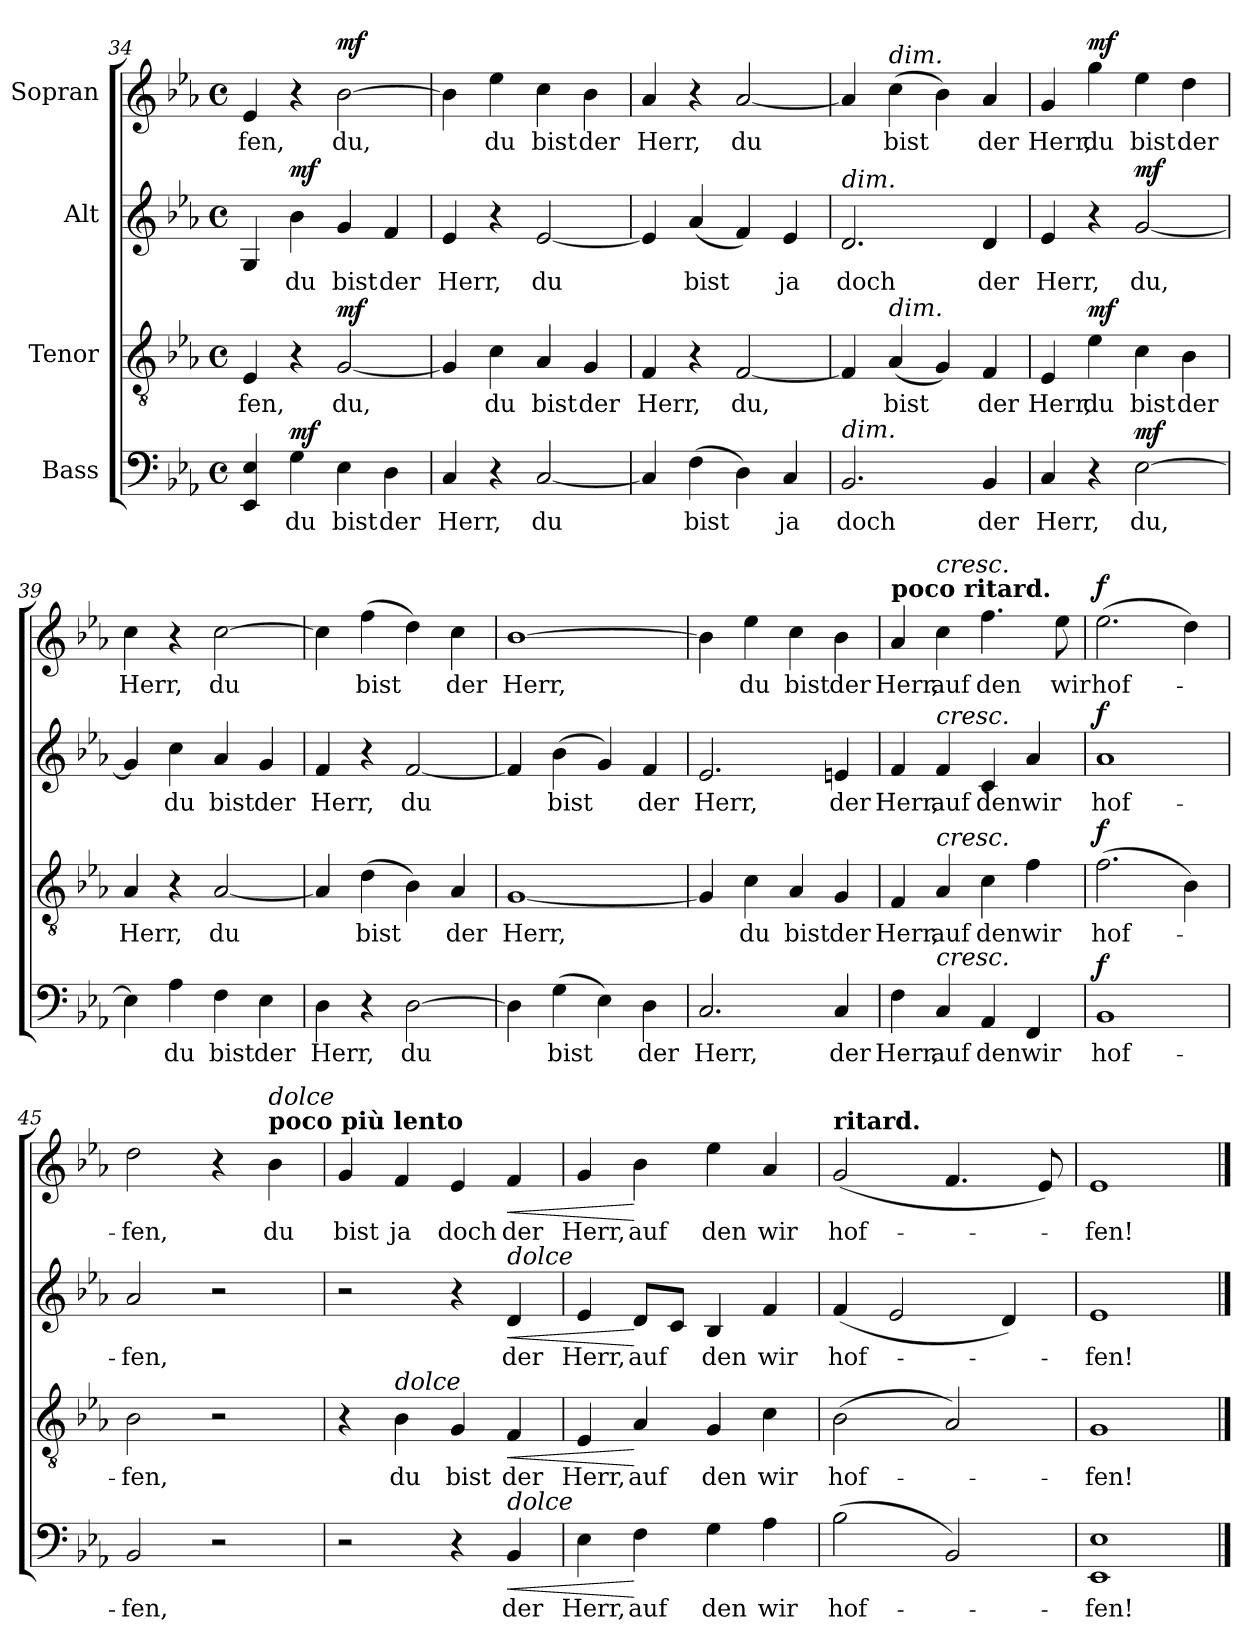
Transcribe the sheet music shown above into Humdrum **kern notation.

**kern	**text	**dynam	**kern	**text	**dynam	**kern	**text	**dynam	**kern	**text	**dynam
*part4	*part4	*part4	*part3	*part3	*part3	*part2	*part2	*part2	*part1	*part1	*part1
*staff4	*staff4	*staff4	*staff3	*staff3	*staff3	*staff2	*staff2	*staff2	*staff1	*staff1	*staff1
*I"Bass	*	*	*I"Tenor	*	*	*I"Alt	*	*	*I"Sopran	*	*
*clefF4	*	*	*clefGv2	*	*	*clefG2	*	*	*clefG2	*	*
*k[b-e-a-]	*	*	*k[b-e-a-]	*	*	*k[b-e-a-]	*	*	*k[b-e-a-]	*	*
*M4/4	*	*	*M4/4	*	*	*M4/4	*	*	*M4/4	*	*
*met(c)	*	*	*met(c)	*	*	*met(c)	*	*	*met(c)	*	*
=34	=34	=34	=34	=34	=34	=34	=34	=34	=34	=34	=34
!	!	!	!	!LO:LY:b	!	!	!	!	!	!LO:LY:b	!
4EE-/ 4E-/	.	.	4E-/	-fen,	.	4G/	.	.	4e-/	-fen,	.
!	!LO:LY:b	!LO:DY:a	!	!	!	!	!LO:LY:b	!LO:DY:a	!	!	!
4G\	du	mf	4r	.	.	4b-\	du	mf	4r	.	.
!	!LO:LY:b	!	!	!LO:LY:b	!LO:DY:a	!	!LO:LY:b	!	!	!LO:LY:b	!LO:DY:a
4E-\	bist	.	[2G/	du,	mf	4g/	bist	.	[2b-\	du,	mf
!	!LO:LY:b	!	!	!	!	!	!LO:LY:b	!	!	!	!
4D\	der	.	.	.	.	4f/	der	.	.	.	.
=35	=35	=35	=35	=35	=35	=35	=35	=35	=35	=35	=35
!	!LO:LY:b	!	!	!	!	!	!LO:LY:b	!	!	!	!
4C/	Herr,	.	4G/]	.	.	4e-/	Herr,	.	4b-\]	.	.
!	!	!	!	!LO:LY:b	!	!	!	!	!	!LO:LY:b	!
4r	.	.	4c\	du	.	4r	.	.	4ee-\	du	.
!	!LO:LY:b	!	!	!LO:LY:b	!	!	!LO:LY:b	!	!	!LO:LY:b	!
[2C/	du	.	4A-/	bist	.	[2e-/	du	.	4cc\	bist	.
!	!	!	!	!LO:LY:b	!	!	!	!	!	!LO:LY:b	!
.	.	.	4G/	der	.	.	.	.	4b-\	der	.
=36	=36	=36	=36	=36	=36	=36	=36	=36	=36	=36	=36
!	!	!	!	!LO:LY:b	!	!	!	!	!	!LO:LY:b	!
4C/]	.	.	4F/	Herr,	.	4e-/]	.	.	4a-/	Herr,	.
!	!LO:LY:b	!	!	!	!	!	!LO:LY:b	!	!	!	!
(4F\	bist	.	4r	.	.	(4a-/	bist	.	4r	.	.
!	!	!	!	!LO:LY:b	!	!	!	!	!	!LO:LY:b	!
4D\)	.	.	[2F/	du,	.	4f/)	.	.	[2a-/	du	.
!	!LO:LY:b	!	!	!	!	!	!LO:LY:b	!	!	!	!
4C/	ja	.	.	.	.	4e-/	ja	.	.	.	.
!!LO:PB:g=z
=37	=37	=37	=37	=37	=37	=37	=37	=37	=37	=37	=37
!	!	!	!	!	!	!LO:TX:a:i:t=dim.	!	!	!	!	!
!LO:TX:a:i:t=dim.	!	!	!	!	!	!	!	!	!	!	!
!	!LO:LY:b	!	!	!	!	!	!LO:LY:b	!	!	!	!
2.BB-/	doch	.	4F/]	.	.	2.d/	doch	.	4a-/]	.	.
!	!	!	!	!	!	!	!	!	!LO:TX:a:i:t=dim.	!	!
!	!	!	!LO:TX:a:i:t=dim.	!	!	!	!	!	!	!	!
!	!	!	!	!LO:LY:b	!	!	!	!	!	!LO:LY:b	!
.	.	.	(4A-/	bist	.	.	.	.	(4cc\	bist	.
.	.	.	4G/)	.	.	.	.	.	4b-\)	.	.
!	!LO:LY:b	!	!	!LO:LY:b	!	!	!LO:LY:b	!	!	!LO:LY:b	!
4BB-/	der	.	4F/	der	.	4d/	der	.	4a-/	der	.
=38	=38	=38	=38	=38	=38	=38	=38	=38	=38	=38	=38
!	!LO:LY:b	!	!	!LO:LY:b	!	!	!LO:LY:b	!	!	!LO:LY:b	!
4C/	Herr,	.	4E-/	Herr,	.	4e-/	Herr,	.	4g/	Herr,	.
!	!	!	!	!LO:LY:b	!LO:DY:a	!	!	!	!	!LO:LY:b	!LO:DY:a
4r	.	.	4e-\	du	mf	4r	.	.	4gg\	du	mf
!	!LO:LY:b	!LO:DY:a	!	!LO:LY:b	!	!	!LO:LY:b	!LO:DY:a	!	!LO:LY:b	!
[2E-\	du,	mf	4c\	bist	.	[2g/	du,	mf	4ee-\	bist	.
!	!	!	!	!LO:LY:b	!	!	!	!	!	!LO:LY:b	!
.	.	.	4B-\	der	.	.	.	.	4dd\	der	.
=39	=39	=39	=39	=39	=39	=39	=39	=39	=39	=39	=39
!	!	!	!	!LO:LY:b	!	!	!	!	!	!LO:LY:b	!
4E-\]	.	.	4A-/	Herr,	.	4g/]	.	.	4cc\	Herr,	.
!	!LO:LY:b	!	!	!	!	!	!LO:LY:b	!	!	!	!
4A-\	du	.	4r	.	.	4cc\	du	.	4r	.	.
!	!LO:LY:b	!	!	!LO:LY:b	!	!	!LO:LY:b	!	!	!LO:LY:b	!
4F\	bist	.	[2A-/	du	.	4a-/	bist	.	[2cc\	du	.
!	!LO:LY:b	!	!	!	!	!	!LO:LY:b	!	!	!	!
4E-\	der	.	.	.	.	4g/	der	.	.	.	.
=40	=40	=40	=40	=40	=40	=40	=40	=40	=40	=40	=40
!	!LO:LY:b	!	!	!	!	!	!LO:LY:b	!	!	!	!
4D\	Herr,	.	4A-/]	.	.	4f/	Herr,	.	4cc\]	.	.
!	!	!	!	!LO:LY:b	!	!	!	!	!	!LO:LY:b	!
4r	.	.	(4d\	bist	.	4r	.	.	(4ff\	bist	.
!	!LO:LY:b	!	!	!	!	!	!LO:LY:b	!	!	!	!
[2D\	du	.	4B-\)	.	.	[2f/	du	.	4dd\)	.	.
!	!	!	!	!LO:LY:b	!	!	!	!	!	!LO:LY:b	!
.	.	.	4A-/	der	.	.	.	.	4cc\	der	.
!!LO:LB:g=z
=41	=41	=41	=41	=41	=41	=41	=41	=41	=41	=41	=41
!	!	!	!	!LO:LY:b	!	!	!	!	!	!LO:LY:b	!
4D\]	.	.	[1G	Herr,	.	4f/]	.	.	[1b-	Herr,	.
!	!LO:LY:b	!	!	!	!	!	!LO:LY:b	!	!	!	!
(4G\	bist	.	.	.	.	(4b-\	bist	.	.	.	.
4E-\)	.	.	.	.	.	4g/)	.	.	.	.	.
!	!LO:LY:b	!	!	!	!	!	!LO:LY:b	!	!	!	!
4D\	der	.	.	.	.	4f/	der	.	.	.	.
=42	=42	=42	=42	=42	=42	=42	=42	=42	=42	=42	=42
!	!LO:LY:b	!	!	!	!	!	!LO:LY:b	!	!	!	!
2.C/	Herr,	.	4G/]	.	.	2.e-/	Herr,	.	4b-\]	.	.
!	!	!	!	!LO:LY:b	!	!	!	!	!	!LO:LY:b	!
.	.	.	4c\	du	.	.	.	.	4ee-\	du	.
!	!	!	!	!LO:LY:b	!	!	!	!	!	!LO:LY:b	!
.	.	.	4A-/	bist	.	.	.	.	4cc\	bist	.
!	!LO:LY:b	!	!	!LO:LY:b	!	!	!LO:LY:b	!	!	!LO:LY:b	!
4C/	der	.	4G/	der	.	4en/	der	.	4b-\	der	.
=43	=43	=43	=43	=43	=43	=43	=43	=43	=43	=43	=43
!	!	!	!	!	!	!	!	!	!LO:TX:a:B:t=poco ritard.	!	!
!	!LO:LY:b	!	!	!LO:LY:b	!	!	!LO:LY:b	!	!	!LO:LY:b	!
4F\	Herr,	.	4F/	Herr,	.	4f/	Herr,	.	4a-/	Herr,	.
!	!	!	!	!	!	!	!	!	!LO:TX:a:i:t=cresc.	!	!
!	!	!	!	!	!	!LO:TX:a:i:t=cresc.	!	!	!	!	!
!	!	!	!LO:TX:a:i:t=cresc.	!	!	!	!	!	!	!	!
!LO:TX:a:i:t=cresc.	!	!	!	!	!	!	!	!	!	!	!
!	!LO:LY:b	!	!	!LO:LY:b	!	!	!LO:LY:b	!	!	!LO:LY:b	!
4C/	auf	.	4A-/	auf	.	4f/	auf	.	4cc\	auf	.
!	!LO:LY:b	!	!	!LO:LY:b	!	!	!LO:LY:b	!	!	!LO:LY:b	!
4AA-/	den	.	4c\	den	.	4c/	den	.	4.ff\	den	.
!	!LO:LY:b	!	!	!LO:LY:b	!	!	!LO:LY:b	!	!	!	!
4FF/	wir	.	4f\	wir	.	4a-/	wir	.	.	.	.
!	!	!	!	!	!	!	!	!	!	!LO:LY:b	!
.	.	.	.	.	.	.	.	.	8ee-\	wir	.
=44	=44	=44	=44	=44	=44	=44	=44	=44	=44	=44	=44
!	!LO:LY:b	!LO:DY:a	!	!LO:LY:b	!LO:DY:a	!	!LO:LY:b	!LO:DY:a	!	!LO:LY:b	!LO:DY:a
1BB-	hof-	f	(2.f\	hof-	f	1a-	hof-	f	(2.ee-\	hof-	f
.	.	.	4B-\)	.	.	.	.	.	4dd\)	.	.
!!LO:LB:g=z
=45	=45	=45	=45	=45	=45	=45	=45	=45	=45	=45	=45
!	!LO:LY:b	!	!	!LO:LY:b	!	!	!LO:LY:b	!	!	!LO:LY:b	!
2BB-/	-fen,	.	2B-\	-fen,	.	2a-/	-fen,	.	2dd\	-fen,	.
2r	.	.	2r	.	.	2r	.	.	4r	.	.
!	!	!	!	!	!	!	!	!	!LO:TX:a:B:t=poco più lento	!	!
!	!	!	!	!	!	!	!	!	!LO:TX:a:i:t=dolce	!	!
!	!	!	!	!	!	!	!	!	!	!LO:LY:b	!
.	.	.	.	.	.	.	.	.	4b-\	du	.
=46	=46	=46	=46	=46	=46	=46	=46	=46	=46	=46	=46
!	!	!	!	!	!	!	!	!	!	!LO:LY:b	!
2r	.	.	4r	.	.	2r	.	.	4g/	bist	.
!	!	!	!LO:TX:a:i:t=dolce	!	!	!	!	!	!	!	!
!	!	!	!	!LO:LY:b	!	!	!	!	!	!LO:LY:b	!
.	.	.	4B-\	du	.	.	.	.	4f/	ja	.
!	!	!	!	!LO:LY:b	!	!	!	!	!	!LO:LY:b	!
4r	.	.	4G/	bist	.	4r	.	.	4e-/	doch	.
!	!	!	!	!	!	!LO:TX:a:i:t=dolce	!	!	!	!	!
!LO:TX:a:i:t=dolce	!	!	!	!	!	!	!	!	!	!	!
!	!LO:LY:b	!LO:HP:b	!	!LO:LY:b	!LO:HP:b	!	!LO:LY:b	!LO:HP:b	!	!LO:LY:b	!LO:HP:b
4BB-/	der	<	4F/	der	<	4d/	der	<	4f/	der	<
=47	=47	=47	=47	=47	=47	=47	=47	=47	=47	=47	=47
!	!LO:LY:b	!	!	!LO:LY:b	!	!	!LO:LY:b	!	!	!LO:LY:b	!
4E-\	Herr,	.	4E-/	Herr,	.	4e-/	Herr,	.	4g/	Herr,	.
!	!LO:LY:b	!	!	!LO:LY:b	!	!	!LO:LY:b	!	!	!LO:LY:b	!
4F\	auf	[	4A-/	auf	[	8d/L	auf	[	4b-\	auf	[
.	.	.	.	.	.	8c/J	.	.	.	.	.
!	!LO:LY:b	!	!	!LO:LY:b	!	!	!LO:LY:b	!	!	!LO:LY:b	!
4G\	den	.	4G/	den	.	4B-/	den	.	4ee-\	den	.
!	!LO:LY:b	!	!	!LO:LY:b	!	!	!LO:LY:b	!	!	!LO:LY:b	!
4A-\	wir	.	4c\	wir	.	4f/	wir	.	4a-/	wir	.
=48	=48	=48	=48	=48	=48	=48	=48	=48	=48	=48	=48
!	!	!	!	!	!	!	!	!	!LO:TX:a:B:t=ritard.	!	!
!	!LO:LY:b	!	!	!LO:LY:b	!	!	!LO:LY:b	!	!	!LO:LY:b	!
(2B-\	hof-	.	(2B-\	hof-	.	(4f/	hof-	.	(2g/	hof-	.
.	.	.	.	.	.	2e-/	.	.	.	.	.
2BB-/)	.	.	2A-/)	.	.	.	.	.	4.f/	.	.
.	.	.	.	.	.	4d/)	.	.	.	.	.
.	.	.	.	.	.	.	.	.	8e-/)	.	.
=49	=49	=49	=49	=49	=49	=49	=49	=49	=49	=49	=49
!	!LO:LY:b	!	!	!LO:LY:b	!	!	!LO:LY:b	!	!	!LO:LY:b	!
1EE- 1E-	-fen!	.	1G	-fen!	.	1e-	-fen!	.	1e-	-fen!	.
==	==	==	==	==	==	==	==	==	==	==	==
*-	*-	*-	*-	*-	*-	*-	*-	*-	*-	*-	*-
